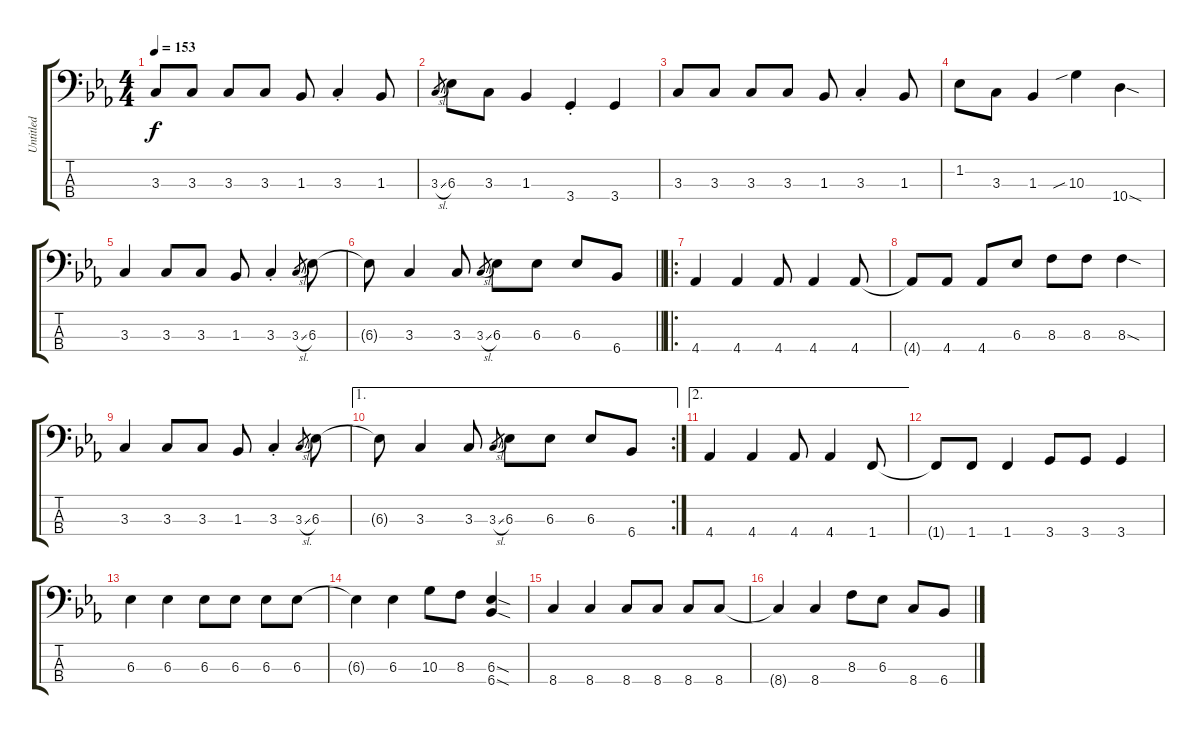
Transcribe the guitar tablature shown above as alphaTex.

\track ("Untitled" "Untitled") {instrument electricbassfinger}
\staff {score tabs}
\tuning (G2 D2 A1 E1) {hide}
\ts (4 4)
\tempo 153
\clef f4
\ks eb
3.3.8{dy f} 3.3.8 3.3.8 3.3.8 1.3.8 3.3{st}.4 1.3.8 |
3.3{sl}.8{gr} 6.3.8 3.3.8 1.3.4 3.4{st}.4 3.4.4 |
3.3.8 3.3.8 3.3.8 3.3.8 1.3.8 3.3{st}.4 1.3.8 |
1.2.8 3.3.8 1.3.4 10.3{sib}.4 10.4{sod}.4 |
3.3.4 3.3.8 3.3.8 1.3.8 3.3{st}.4 3.3{sl}.8{gr} 6.3.8 |
\barLineRight lightlight
6.3{t}.8 3.3.4 3.3.8 3.3{sl}.8{gr} 6.3.8 6.3.8 6.3.8 6.4.8 |
\ro
4.4.4 4.4.4 4.4.8 4.4.4 4.4.8 |
4.4{t}.8 4.4.8 4.4.8 6.3.8 8.3.8 8.3.8 8.3{sod}.4 |
3.3.4 3.3.8 3.3.8 1.3.8 3.3{st}.4 3.3{sl}.8{gr} 6.3.8 |
\ae 1
\rc 2
6.3{t}.8 3.3.4 3.3.8 3.3{sl}.8{gr} 6.3.8 6.3.8 6.3.8 6.4.8 |
\ae 2
4.4.4 4.4.4 4.4.8 4.4.4 1.4.8 |
1.4{t}.8 1.4.8 1.4.4 3.4.8 3.4.8 3.4.4 |
6.3.4 6.3.4 6.3.8 6.3.8 6.3.8 6.3.8 |
6.3{t}.4 6.3.4 10.3.8 8.3.8 (6.3{sod} 6.4{sod}).4 |
8.4.4 8.4.4 8.4.8 8.4.8 8.4.8 8.4.8 |
8.4{t}.4 8.4.4 8.3.8 6.3.8 8.4.8 6.4.8
